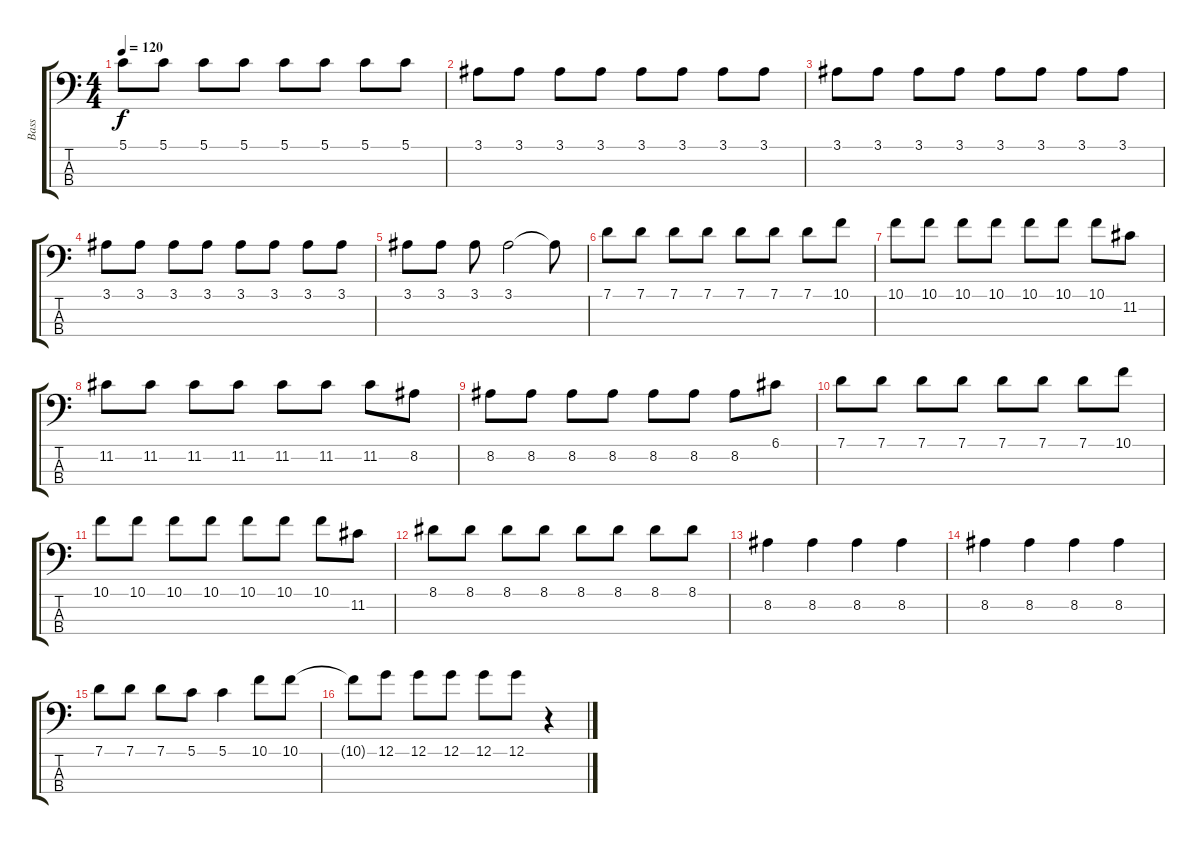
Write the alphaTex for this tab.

\track ("Bass" "Bass") {solo instrument electricbassfinger}
\staff {score tabs}
\tuning (G2 D2 A1 E1) {hide}
\ts (4 4)
\tempo 120
\clef f4
\ks c
5.1.8{dy f} 5.1.8 5.1.8 5.1.8 5.1.8 5.1.8 5.1.8 5.1.8 |
3.1.8 3.1.8 3.1.8 3.1.8 3.1.8 3.1.8 3.1.8 3.1.8 |
3.1.8 3.1.8 3.1.8 3.1.8 3.1.8 3.1.8 3.1.8 3.1.8 |
3.1.8 3.1.8 3.1.8 3.1.8 3.1.8 3.1.8 3.1.8 3.1.8 |
3.1.8 3.1.8 3.1.8 3.1.2 3.1{t}.8 |
7.1.8 7.1.8 7.1.8 7.1.8 7.1.8 7.1.8 7.1.8 10.1.8 |
10.1.8 10.1.8 10.1.8 10.1.8 10.1.8 10.1.8 10.1.8 11.2.8 |
11.2.8 11.2.8 11.2.8 11.2.8 11.2.8 11.2.8 11.2.8 8.2.8 |
8.2.8 8.2.8 8.2.8 8.2.8 8.2.8 8.2.8 8.2.8 6.1.8 |
7.1.8 7.1.8 7.1.8 7.1.8 7.1.8 7.1.8 7.1.8 10.1.8 |
10.1.8 10.1.8 10.1.8 10.1.8 10.1.8 10.1.8 10.1.8 11.2.8 |
8.1.8 8.1.8 8.1.8 8.1.8 8.1.8 8.1.8 8.1.8 8.1.8 |
8.2.4 8.2.4 8.2.4 8.2.4 |
8.2.4 8.2.4 8.2.4 8.2.4 |
7.1.8 7.1.8 7.1.8 5.1.8 5.1.4 10.1.8 10.1.8 |
10.1{t}.8 12.1.8 12.1.8 12.1.8 12.1.8 12.1.8 r.4
